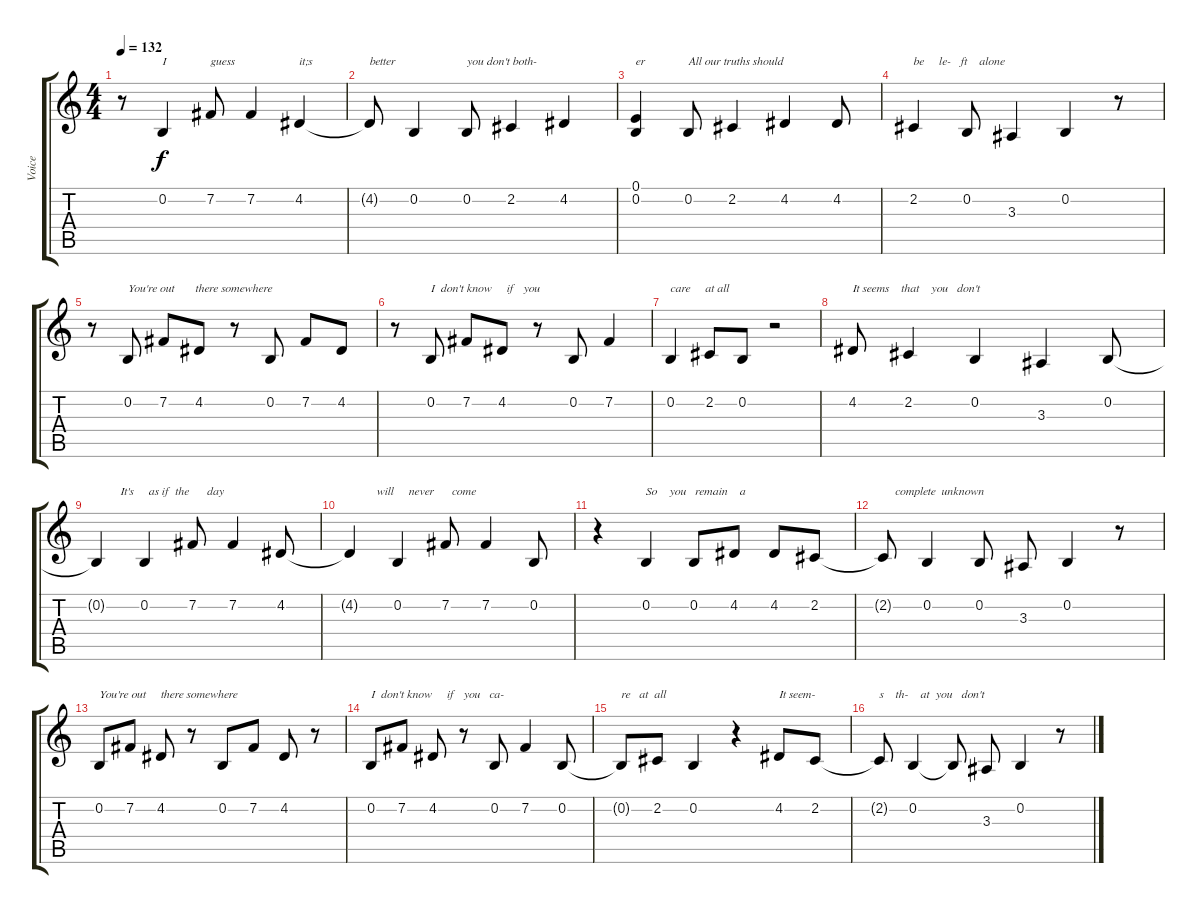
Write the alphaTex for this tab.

\track ("Voice" "Voice") {instrument flute}
\staff {score tabs}
\tuning (E4 B3 G3 D3 A2 E2) {hide}
\ts (4 4)
\tempo 132
\clef g2
\ks c
r.8{dy f} 0.2.4{txt "I"} 7.2.8{txt "guess"} 7.2.4 4.2.4{txt "it;s"} |
4.2{t}.8{txt "better"} 0.2.4 0.2.8{txt "you don't both-"} 2.2.4 4.2.4 |
(0.1 0.2).4{txt "er"} 0.2.8{txt "All our truths should"} 2.2.4 4.2.4 4.2.8 |
2.2.4{txt "be     le-   ft    alone"} 0.2.8 3.3.4 0.2.4 r.8 |
r.8 0.2.8{txt "You're out       there somewhere"} 7.2.8 4.2.8 r.8 0.2.8 7.2.8 4.2.8 |
r.8 0.2.8{txt "I  don't know     if   you"} 7.2.8 4.2.8 r.8 0.2.8 7.2.4 |
0.2.4{txt "care     at all"} 2.2.8 0.2.8 r.2 |
4.2.8{txt "It seems    that    you   don't"} 2.2.4 0.2.4 3.3.4 0.2.8 |
0.2{t}.4{txt "        It's     as if  the      day"} 0.2.4 7.2.8 7.2.4 4.2.8 |
4.2{t}.4{txt "         will     never      come"} 0.2.4 7.2.8 7.2.4 0.2.8 |
r.4 0.2.4{txt "So    you   remain    a"} 0.2.8 4.2.8 4.2.8 2.2.8 |
2.2{t}.8{txt "    complete  unknown"} 0.2.4 0.2.8 3.3.8 0.2.4 r.8 |
0.2.8{txt "You're out     there somewhere"} 7.2.8 4.2.8 r.8 0.2.8 7.2.8 4.2.8 r.8 |
0.2.8{txt "I  don't know     if   you   ca-"} 7.2.8 4.2.8 r.8 0.2.8 7.2.4 0.2.8 |
0.2{t}.8{txt "re   at  all"} 2.2.8 0.2.4 r.4 4.2.8{txt "It seem-"} 2.2.8 |
2.2{t}.8{txt "s    th-    at  you   don't"} 0.2.4 0.2{t}.8 3.3.8 0.2.4 r.8
